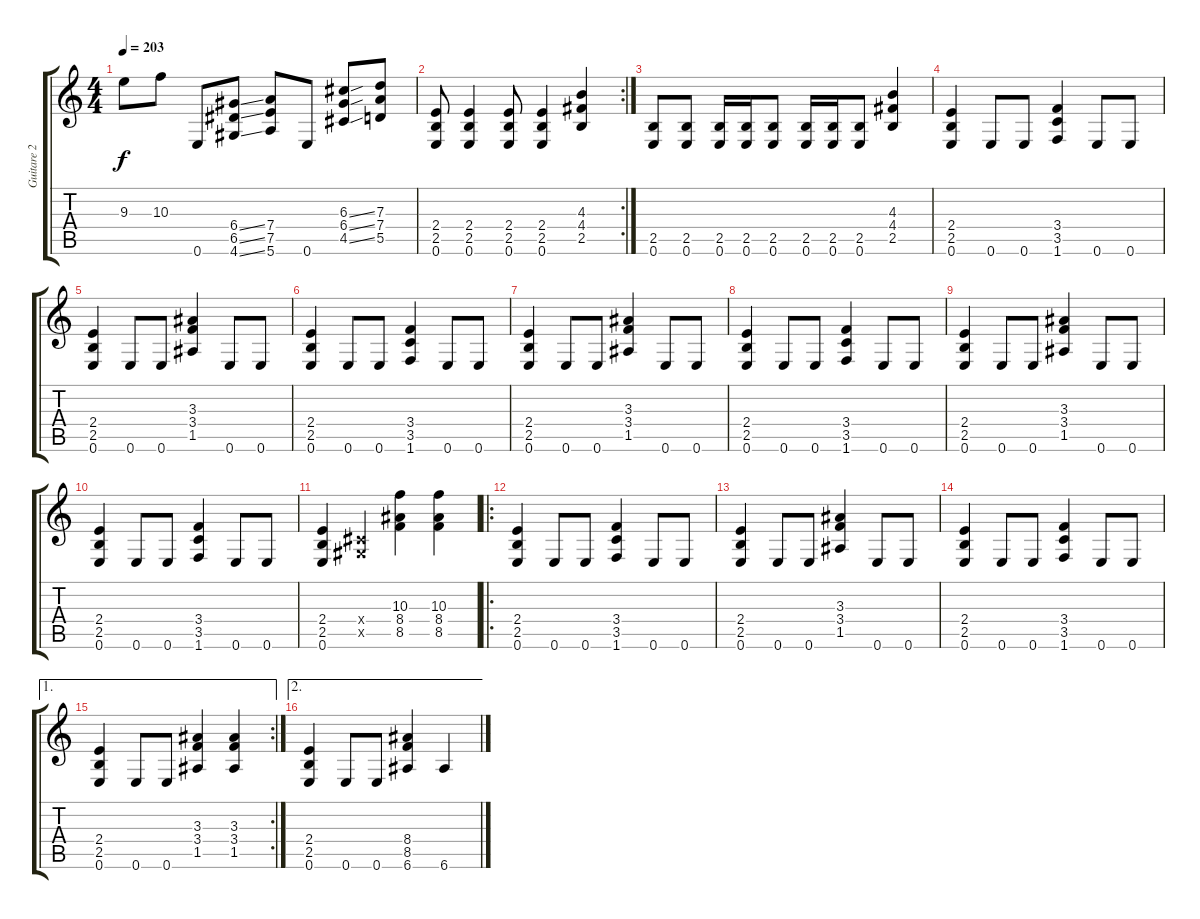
\track ("Guitare 2" "Guitare 2") {instrument distortionguitar}
\staff {score tabs}
\tuning (E4 B3 G3 D3 A2 E2) {hide}
\ts (4 4)
\tempo 203
\clef g2
\ks c
9.3.8{dy f} 10.3.8 0.6.8 (6.4{ss} 6.5{ss} 4.6{ss}).8 (7.4 7.5 5.6).8 0.6.8 (6.3{ss} 6.4{ss} 4.5{ss}).8 (7.3 7.4 5.5).8 |
\rc 2
(2.4 2.5 0.6).8 (2.4 2.5 0.6).4 (2.4 2.5 0.6).8 (2.4 2.5 0.6).4 (4.3 4.4 2.5).4 |
(2.5 0.6).8 (2.5 0.6).8 (2.5 0.6).16 (2.5 0.6).16 (2.5 0.6).8 (2.5 0.6).16 (2.5 0.6).16 (2.5 0.6).8 (4.3 4.4 2.5).4 |
(2.4 2.5 0.6).4 0.6.8 0.6.8 (3.4 3.5 1.6).4 0.6.8 0.6.8 |
(2.4 2.5 0.6).4 0.6.8 0.6.8 (3.3 3.4 1.5).4 0.6.8 0.6.8 |
(2.4 2.5 0.6).4 0.6.8 0.6.8 (3.4 3.5 1.6).4 0.6.8 0.6.8 |
(2.4 2.5 0.6).4 0.6.8 0.6.8 (3.3 3.4 1.5).4 0.6.8 0.6.8 |
(2.4 2.5 0.6).4 0.6.8 0.6.8 (3.4 3.5 1.6).4 0.6.8 0.6.8 |
(2.4 2.5 0.6).4 0.6.8 0.6.8 (3.3 3.4 1.5).4 0.6.8 0.6.8 |
(2.4 2.5 0.6).4 0.6.8 0.6.8 (3.4 3.5 1.6).4 0.6.8 0.6.8 |
(2.4 2.5 0.6).4 (-1.4{x} -1.5{x}).4 (10.3 8.4 8.5).4 (10.3 8.4 8.5).4 |
\ro
(2.4 2.5 0.6).4 0.6.8 0.6.8 (3.4 3.5 1.6).4 0.6.8 0.6.8 |
(2.4 2.5 0.6).4 0.6.8 0.6.8 (3.3 3.4 1.5).4 0.6.8 0.6.8 |
(2.4 2.5 0.6).4 0.6.8 0.6.8 (3.4 3.5 1.6).4 0.6.8 0.6.8 |
\ae 1
\rc 2
(2.4 2.5 0.6).4 0.6.8 0.6.8 (3.3 3.4 1.5).4 (3.3 3.4 1.5).4 |
\ae 2
(2.4 2.5 0.6).4 0.6.8 0.6.8 (8.4 8.5 6.6).4 6.6.4
